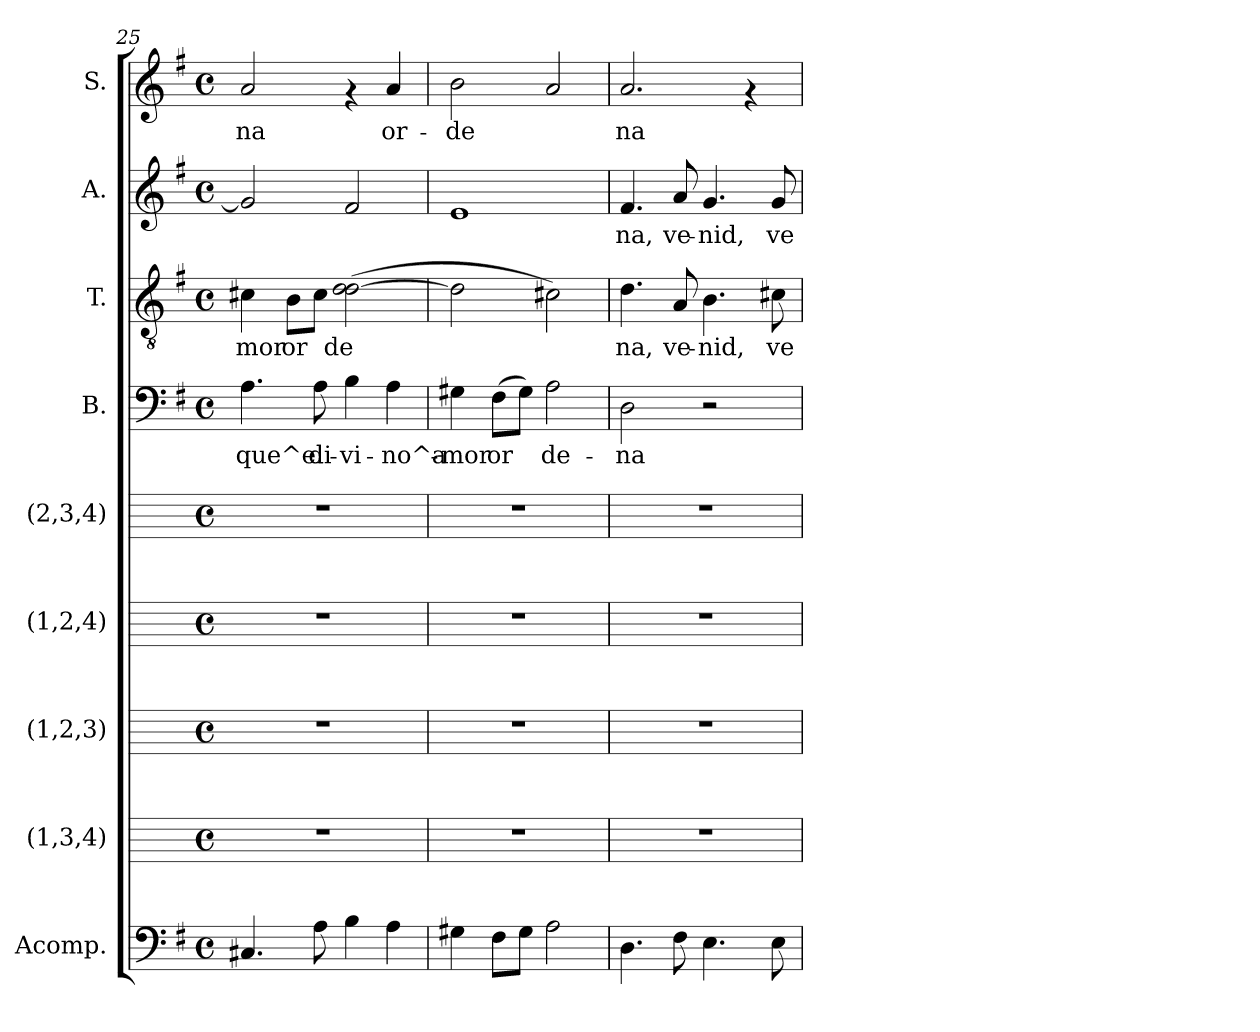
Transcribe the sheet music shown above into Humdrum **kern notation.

**kern	**kern	**kern	**kern	**kern	**kern	**text	**kern	**text	**kern	**text	**kern	**text
*part9	*part8	*part7	*part6	*part5	*part4	*part4	*part3	*part3	*part2	*part2	*part1	*part1
*staff9	*staff8	*staff7	*staff6	*staff5	*staff4	*staff4	*staff3	*staff3	*staff2	*staff2	*staff1	*staff1
*I"Acomp.	*I"(1,3,4)	*I"(1,2,3)	*I"(1,2,4)	*I"(2,3,4)	*I"B.	*	*I"T.	*	*I"A.	*	*I"S.	*
*I'Acomp.	*	*	*	*	*I'B. (2ª)	*	*I'T. (4ª)	*	*I'A. (3ª)	*	*I'S. (1ª)	*
*clefF4	*	*	*	*	*clefF4	*	*clefGv2	*	*clefG2	*	*clefG2	*
*k[f#]	*k[]	*k[]	*k[]	*k[]	*k[f#]	*	*k[f#]	*	*k[f#]	*	*k[f#]	*
*G:	*C:	*C:	*C:	*C:	*G:	*	*G:	*	*G:	*	*G:	*
*M4/4	*M4/4	*M4/4	*M4/4	*M4/4	*M4/4	*	*M4/4	*	*M4/4	*	*M4/4	*
*met(c)	*met(c)	*met(c)	*met(c)	*met(c)	*met(c)	*	*met(c)	*	*met(c)	*	*met(c)	*
=25	=25	=25	=25	=25	=25	=25	=25	=25	=25	=25	=25	=25
!	!	!	!	!	!	!LO:LY:b:cj	!	!LO:LY:b:cj	!	!LO:LY:b:cj	!	!LO:LY:b:cj
4.C#X/	1r	1r	1r	1r	4.A\	que^el	4c#X\	-mor	2g/]	--	2a/	-na
!	!	!	!	!	!	!	!	!LO:LY:b:cj	!	!	!	!
.	.	.	.	.	.	.	8B\L	or-	.	.	.	.
!	!	!	!	!	!	!LO:LY:b:cj	!	!LO:LY:b:cj	!	!	!	!
8A\	.	.	.	.	8A\	di-	8c#\J	--	.	.	.	.
!	!	!	!	!	!	!LO:LY:b:cj	!	!LO:LY:b:cj	!	!LO:LY:b:cj	!	!
4B\	.	.	.	.	4B\	-vi-	(>2d\ [>2d\	-de-	2f#/	--	4rf	.
!	!	!	!	!	!	!LO:LY:b:cj	!	!	!	!	!	!LO:LY:b:cj
4A\	.	.	.	.	4A\	-no^a-	.	.	.	.	4a/	or-
=26	=26	=26	=26	=26	=26	=26	=26	=26	=26	=26	=26	=26
!	!	!	!	!	!	!LO:LY:b:cj	!	!LO:LY:b:cj	!	!LO:LY:b:cj	!	!LO:LY:b:cj
4G#X\	1r	1r	1r	1r	4G#X\	-mor	2d\]	--	1e	--	2b\	-de-
!	!	!	!	!	!	!LO:LY:b:cj	!	!	!	!	!	!
8F#\L	.	.	.	.	(>8F#\L	or-	.	.	.	.	.	.
!	!	!	!	!	!	!LO:LY:b:cj	!	!	!	!	!	!
8G#\J	.	.	.	.	8G#\J)	--	.	.	.	.	.	.
!	!	!	!	!	!	!LO:LY:b:cj	!	!LO:LY:b:cj	!	!	!	!LO:LY:b:cj
2A\	.	.	.	.	2A\	-de-	2c#X\)	--	.	.	2a/	--
=27	=27	=27	=27	=27	=27	=27	=27	=27	=27	=27	=27	=27
!	!	!	!	!	!	!LO:LY:b:cj	!	!LO:LY:b:cj	!	!LO:LY:b:cj	!	!LO:LY:b:cj
4.D\	1r	1r	1r	1r	2D\	-na	4.d\	-na,	4.f#/	-na,	2.a/	-na
!	!	!	!	!	!	!	!	!LO:LY:b:cj	!	!LO:LY:b:cj	!	!
8F#\	.	.	.	.	.	.	8A/	ve-	8a/	ve-	.	.
!	!	!	!	!	!	!	!	!LO:LY:b:cj	!	!LO:LY:b:cj	!	!
4.E\	.	.	.	.	2r	.	4.B\	-nid,	4.g/	-nid,	.	.
.	.	.	.	.	.	.	.	.	.	.	4rf	.
!	!	!	!	!	!	!	!	!LO:LY:b:cj	!	!LO:LY:b:cj	!	!
8E\	.	.	.	.	.	.	8c#X\	ve-	8g/	ve-	.	.
=	=	=	=	=	=	=	=	=	=	=	=	=
*-	*-	*-	*-	*-	*-	*-	*-	*-	*-	*-	*-	*-
